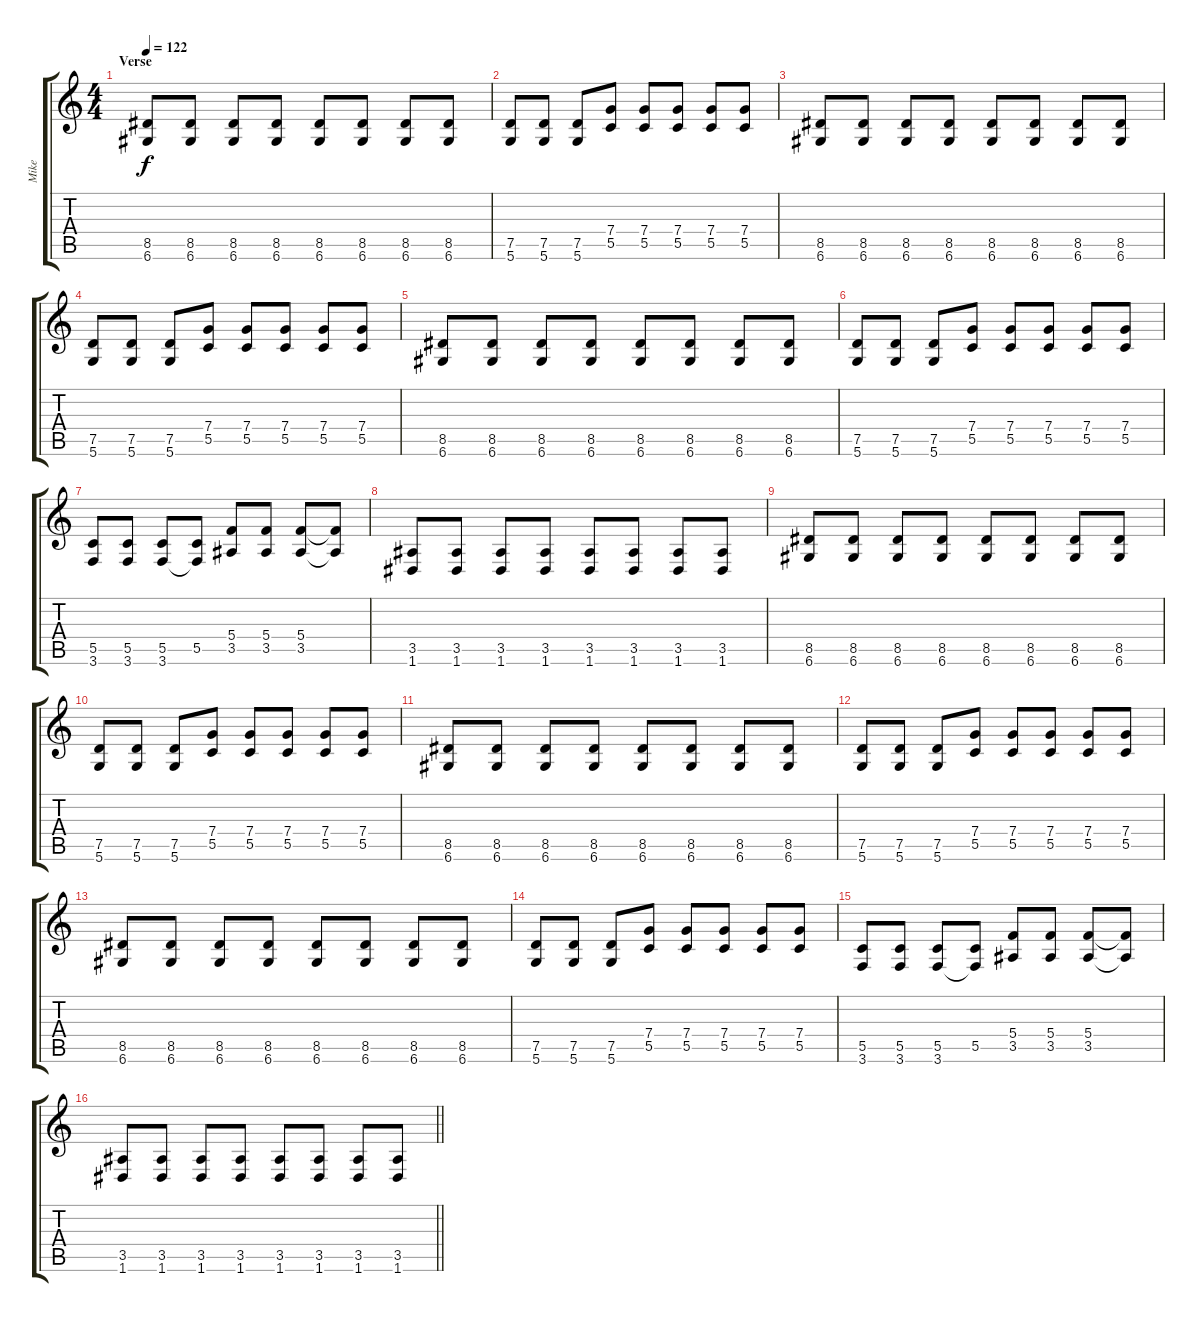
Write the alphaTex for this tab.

\track ("Mike" "Mike") {instrument overdrivenguitar}
\staff {score tabs}
\tuning (D4 A3 F3 C3 G2 D2) {hide}
\ts (4 4)
\section ("" "Verse")
\tempo 122
\clef g2
\ks c
(8.5 6.6).8{dy f instrument distortionguitar} (8.5 6.6).8 (8.5 6.6).8 (8.5 6.6).8 (8.5 6.6).8 (8.5 6.6).8 (8.5 6.6).8 (8.5 6.6).8 |
(7.5 5.6).8 (7.5 5.6).8 (7.5 5.6).8 (7.4 5.5).8 (7.4 5.5).8 (7.4 5.5).8 (7.4 5.5).8 (7.4 5.5).8 |
(8.5 6.6).8 (8.5 6.6).8 (8.5 6.6).8 (8.5 6.6).8 (8.5 6.6).8 (8.5 6.6).8 (8.5 6.6).8 (8.5 6.6).8 |
(7.5 5.6).8 (7.5 5.6).8 (7.5 5.6).8 (7.4 5.5).8 (7.4 5.5).8 (7.4 5.5).8 (7.4 5.5).8 (7.4 5.5).8 |
(8.5 6.6).8 (8.5 6.6).8 (8.5 6.6).8 (8.5 6.6).8 (8.5 6.6).8 (8.5 6.6).8 (8.5 6.6).8 (8.5 6.6).8 |
(7.5 5.6).8 (7.5 5.6).8 (7.5 5.6).8 (7.4 5.5).8 (7.4 5.5).8 (7.4 5.5).8 (7.4 5.5).8 (7.4 5.5).8 |
(5.5 3.6).8 (5.5 3.6).8 (5.5 3.6).8 (5.5 3.6{t}).8 (5.4 3.5).8 (5.4 3.5).8 (5.4 3.5).8 (5.4{t} 3.5{t}).8 |
(3.5 1.6).8 (3.5 1.6).8 (3.5 1.6).8 (3.5 1.6).8 (3.5 1.6).8 (3.5 1.6).8 (3.5 1.6).8 (3.5 1.6).8 |
(8.5 6.6).8{instrument distortionguitar} (8.5 6.6).8 (8.5 6.6).8 (8.5 6.6).8 (8.5 6.6).8 (8.5 6.6).8 (8.5 6.6).8 (8.5 6.6).8 |
(7.5 5.6).8 (7.5 5.6).8 (7.5 5.6).8 (7.4 5.5).8 (7.4 5.5).8 (7.4 5.5).8 (7.4 5.5).8 (7.4 5.5).8 |
(8.5 6.6).8 (8.5 6.6).8 (8.5 6.6).8 (8.5 6.6).8 (8.5 6.6).8 (8.5 6.6).8 (8.5 6.6).8 (8.5 6.6).8 |
(7.5 5.6).8 (7.5 5.6).8 (7.5 5.6).8 (7.4 5.5).8 (7.4 5.5).8 (7.4 5.5).8 (7.4 5.5).8 (7.4 5.5).8 |
(8.5 6.6).8 (8.5 6.6).8 (8.5 6.6).8 (8.5 6.6).8 (8.5 6.6).8 (8.5 6.6).8 (8.5 6.6).8 (8.5 6.6).8 |
(7.5 5.6).8 (7.5 5.6).8 (7.5 5.6).8 (7.4 5.5).8 (7.4 5.5).8 (7.4 5.5).8 (7.4 5.5).8 (7.4 5.5).8 |
(5.5 3.6).8 (5.5 3.6).8 (5.5 3.6).8 (5.5 3.6{t}).8 (5.4 3.5).8 (5.4 3.5).8 (5.4 3.5).8 (5.4{t} 3.5{t}).8 |
\barLineRight lightlight
(3.5 1.6).8 (3.5 1.6).8 (3.5 1.6).8 (3.5 1.6).8 (3.5 1.6).8 (3.5 1.6).8 (3.5 1.6).8 (3.5 1.6).8
